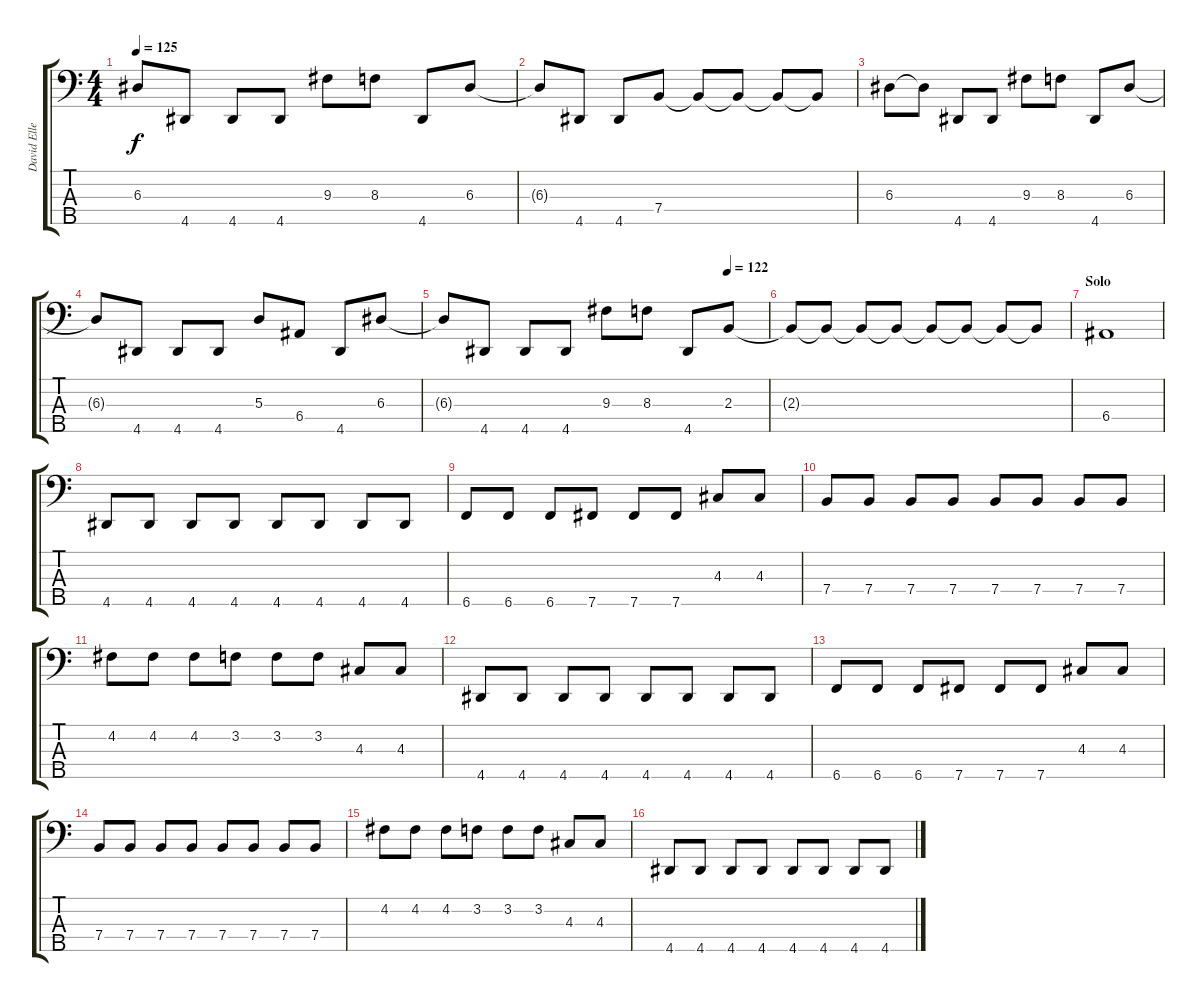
\track ("David Ellefson" "David Elle") {instrument electricbasspick}
\staff {score tabs}
\tuning (G2 D2 A1 E1 B0) {hide}
\ts (4 4)
\tempo 125
\clef f4
\ks c
6.3{t}.8{dy f} 4.5.8 4.5.8 4.5.8 9.3.8 8.3.8 4.5.8 6.3.8 |
6.3{t}.8 4.5.8 4.5.8 7.4.8 7.4{t}.8 7.4{t}.8 7.4{t}.8 7.4{t}.8 |
6.3.8 6.3{t}.8 4.5.8 4.5.8 9.3.8 8.3.8 4.5.8 6.3.8 |
6.3{t}.8 4.5.8 4.5.8 4.5.8 5.3.8 6.4.8 4.5.8 6.3.8 |
\tempo (122 0.875)
6.3{t}.8 4.5.8 4.5.8 4.5.8 9.3.8 8.3.8 4.5.8 2.3.8 |
2.3{t}.8 2.3{t}.8 2.3{t}.8 2.3{t}.8 2.3{t}.8 2.3{t}.8 2.3{t}.8 2.3{t}.8 |
\section ("" "Solo")
6.4.1 |
4.5.8 4.5.8 4.5.8 4.5.8 4.5.8 4.5.8 4.5.8 4.5.8 |
6.5.8 6.5.8 6.5.8 7.5.8 7.5.8 7.5.8 4.3.8 4.3.8 |
7.4.8 7.4.8 7.4.8 7.4.8 7.4.8 7.4.8 7.4.8 7.4.8 |
4.2.8 4.2.8 4.2.8 3.2.8 3.2.8 3.2.8 4.3.8 4.3.8 |
4.5.8 4.5.8 4.5.8 4.5.8 4.5.8 4.5.8 4.5.8 4.5.8 |
6.5.8 6.5.8 6.5.8 7.5.8 7.5.8 7.5.8 4.3.8 4.3.8 |
7.4.8 7.4.8 7.4.8 7.4.8 7.4.8 7.4.8 7.4.8 7.4.8 |
4.2.8 4.2.8 4.2.8 3.2.8 3.2.8 3.2.8 4.3.8 4.3.8 |
4.5.8 4.5.8 4.5.8 4.5.8 4.5.8 4.5.8 4.5.8 4.5.8
